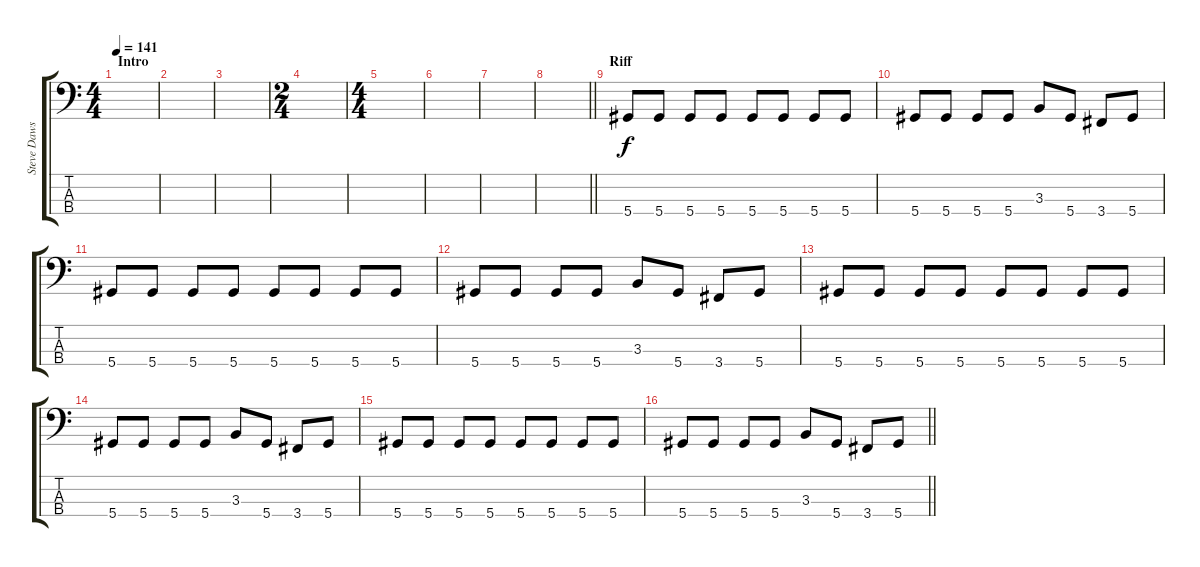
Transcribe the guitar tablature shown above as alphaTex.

\track ("Steve Dawson" "Steve Daws") {instrument electricbassfinger}
\staff {score tabs}
\tuning (Gb2 Db2 Ab1 Eb1) {hide}
\ts (4 4)
\section ("" "Intro")
\tempo 141
\clef f4
\ks c
|
|
|
\ts (2 4)
|
\ts (4 4)
|
|
|
\barLineRight lightlight
|
\section ("" "Riff")
5.4.8 5.4.8 5.4.8 5.4.8 5.4.8 5.4.8 5.4.8 5.4.8 |
5.4.8 5.4.8 5.4.8 5.4.8 3.3.8 5.4.8 3.4.8 5.4.8 |
5.4.8 5.4.8 5.4.8 5.4.8 5.4.8 5.4.8 5.4.8 5.4.8 |
5.4.8 5.4.8 5.4.8 5.4.8 3.3.8 5.4.8 3.4.8 5.4.8 |
5.4.8 5.4.8 5.4.8 5.4.8 5.4.8 5.4.8 5.4.8 5.4.8 |
5.4.8 5.4.8 5.4.8 5.4.8 3.3.8 5.4.8 3.4.8 5.4.8 |
5.4.8 5.4.8 5.4.8 5.4.8 5.4.8 5.4.8 5.4.8 5.4.8 |
\barLineRight lightlight
5.4.8 5.4.8 5.4.8 5.4.8 3.3.8 5.4.8 3.4.8 5.4.8
